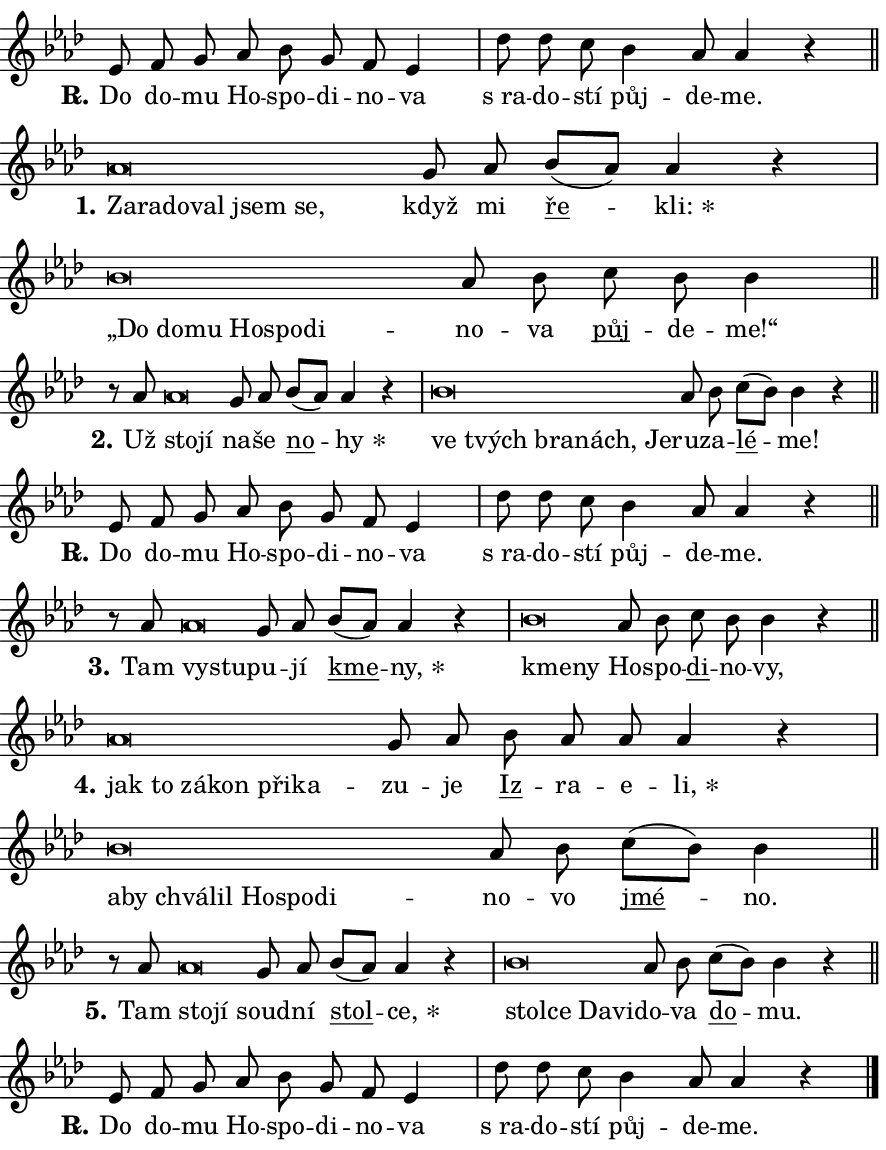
\version "2.24.0"
\header { tagline = "" }
\paper {
  indent = 0\cm
  top-margin = 0\cm
  right-margin = 0.13\cm % to fit lyric hyphens
  bottom-margin = 0\cm
  left-margin = 0\cm
  paper-width = 15\cm
  page-breaking = #ly:one-page-breaking
  system-system-spacing.basic-distance = #11
  score-system-spacing.basic-distance = #11
  ragged-last = ##f
}


%% Author: Thomas Morley
%% https://lists.gnu.org/archive/html/lilypond-user/2020-05/msg00002.html
#(define (line-position grob)
"Returns position of @var[grob} in current system:
   @code{'start}, if at first time-step
   @code{'end}, if at last time-step
   @code{'middle} otherwise
"
  (let* ((col (ly:item-get-column grob))
         (ln (ly:grob-object col 'left-neighbor))
         (rn (ly:grob-object col 'right-neighbor))
         (col-to-check-left (if (ly:grob? ln) ln col))
         (col-to-check-right (if (ly:grob? rn) rn col))
         (break-dir-left
           (and
             (ly:grob-property col-to-check-left 'non-musical #f)
             (ly:item-break-dir col-to-check-left)))
         (break-dir-right
           (and
             (ly:grob-property col-to-check-right 'non-musical #f)
             (ly:item-break-dir col-to-check-right))))
        (cond ((eqv? 1 break-dir-left) 'start)
              ((eqv? -1 break-dir-right) 'end)
              (else 'middle))))

#(define (tranparent-at-line-position vctor)
  (lambda (grob)
  "Relying on @code{line-position} select the relevant enry from @var{vctor}.
Used to determine transparency,"
    (case (line-position grob)
      ((end) (not (vector-ref vctor 0)))
      ((middle) (not (vector-ref vctor 1)))
      ((start) (not (vector-ref vctor 2))))))

noteHeadBreakVisibility =
#(define-music-function (break-visibility)(vector?)
"Makes @code{NoteHead}s transparent relying on @var{break-visibility}"
#{
  \override NoteHead.transparent =
    #(tranparent-at-line-position break-visibility)
#})

#(define delete-ledgers-for-transparent-note-heads
  (lambda (grob)
    "Reads whether a @code{NoteHead} is transparent.
If so this @code{NoteHead} is removed from @code{'note-heads} from
@var{grob}, which is supposed to be @code{LedgerLineSpanner}.
As a result ledgers are not printed for this @code{NoteHead}"
    (let* ((nhds-array (ly:grob-object grob 'note-heads))
           (nhds-list
             (if (ly:grob-array? nhds-array)
                 (ly:grob-array->list nhds-array)
                 '()))
           ;; Relies on the transparent-property being done before
           ;; Staff.LedgerLineSpanner.after-line-breaking is executed.
           ;; This is fragile ...
           (to-keep
             (remove
               (lambda (nhd)
                 (ly:grob-property nhd 'transparent #f))
               nhds-list)))
      ;; TODO find a better method to iterate over grob-arrays, similiar
      ;; to filter/remove etc for lists
      ;; For now rebuilt from scratch
      (set! (ly:grob-object grob 'note-heads)  '())
      (for-each
        (lambda (nhd)
          (ly:pointer-group-interface::add-grob grob 'note-heads nhd))
        to-keep))))

squashNotes = {
  \override NoteHead.X-extent = #'(-0.2 . 0.2)
  \override NoteHead.Y-extent = #'(-0.75 . 0)
  \override NoteHead.stencil =
    #(lambda (grob)
       (let ((pos (ly:grob-property grob 'staff-position)))
         (begin
           (if (< pos -7) (display "ERROR: Lower brevis then expected\n") (display ""))
           (if (<= pos -6) ly:text-interface::print ly:note-head::print))))
}
unSquashNotes = {
  \revert NoteHead.X-extent
  \revert NoteHead.Y-extent
  \revert NoteHead.stencil
}

hideNotes = \noteHeadBreakVisibility #begin-of-line-visible
unHideNotes = \noteHeadBreakVisibility #all-visible

% work-around for resetting accidentals
% https://lilypond.org/doc/v2.23/Documentation/notation/displaying-rhythms#unmetered-music
cadenzaMeasure = {
  \cadenzaOff
  \partial 1024 s1024
  \cadenzaOn
}

#(define-markup-command (accent layout props text) (markup?)
  "Underline accented syllable"
  (interpret-markup layout props
    #{\markup \override #'(offset . 4.3) \underline { #text }#}))

responsum = \markup \concat {
  "R" \hspace #-1.05 \path #0.1 #'((moveto 0 0.07) (lineto 0.9 0.8)) \hspace #0.05 "."
}

spaceSize = #0.6828661417322834 % exact space size for TeX Gyre Schola

\layout {
  \context {
    \Staff
    \remove "Time_signature_engraver"
    \override LedgerLineSpanner.after-line-breaking = #delete-ledgers-for-transparent-note-heads
  }
  \context {
    \Lyrics {
      \override LyricSpace.minimum-distance = \spaceSize
      \override LyricText.font-name = #"TeX Gyre Schola"
      \override LyricText.font-size = 1
      \override StanzaNumber.font-name = #"TeX Gyre Schola Bold"
      \override StanzaNumber.font-size = 1
    }
  }
  \context {
    \Score 
    \override NoteHead.text =
      #(lambda (grob) 
        (let ((pos (ly:grob-property grob 'staff-position)))
          #{\markup {
            \combine
              \halign #-0.55 \raise #(if (= pos -6) 0 0.5) \override #'(thickness . 2) \draw-line #'(3.2 . 0)
              \musicglyph "noteheads.sM1"
          }#}))
  }
}

% magnetic-lyrics.ily
%
%   written by
%     Jean Abou Samra <jean@abou-samra.fr>
%     Werner Lemberg <wl@gnu.org>
%
%   adapted by
%     Jiri Hon <jiri.hon@gmail.com>
%
% Version 2022-Apr-15

% https://www.mail-archive.com/lilypond-user@gnu.org/msg149350.html

#(define (Left_hyphen_pointer_engraver context)
   "Collect syllable-hyphen-syllable occurrences in lyrics and store
them in properties.  This engraver only looks to the left.  For
example, if the lyrics input is @code{foo -- bar}, it does the
following.

@itemize @bullet
@item
Set the @code{text} property of the @code{LyricHyphen} grob between
@q{foo} and @q{bar} to @code{foo}.

@item
Set the @code{left-hyphen} property of the @code{LyricText} grob with
text @q{foo} to the @code{LyricHyphen} grob between @q{foo} and
@q{bar}.
@end itemize

Use this auxiliary engraver in combination with the
@code{lyric-@/text::@/apply-@/magnetic-@/offset!} hook."
   (let ((hyphen #f)
         (text #f))
     (make-engraver
      (acknowledgers
       ((lyric-syllable-interface engraver grob source-engraver)
        (set! text grob)))
      (end-acknowledgers
       ((lyric-hyphen-interface engraver grob source-engraver)
        ;(when (not (grob::has-interface grob 'lyric-space-interface))
          (set! hyphen grob)));)
      ((stop-translation-timestep engraver)
       (when (and text hyphen)
         (ly:grob-set-object! text 'left-hyphen hyphen))
       (set! text #f)
       (set! hyphen #f)))))

#(define (lyric-text::apply-magnetic-offset! grob)
   "If the space between two syllables is less than the value in
property @code{LyricText@/.details@/.squash-threshold}, move the right
syllable to the left so that it gets concatenated with the left
syllable.

Use this function as a hook for
@code{LyricText@/.after-@/line-@/breaking} if the
@code{Left_@/hyphen_@/pointer_@/engraver} is active."
   (let ((hyphen (ly:grob-object grob 'left-hyphen #f)))
     (when hyphen
       (let ((left-text (ly:spanner-bound hyphen LEFT)))
         (when (grob::has-interface left-text 'lyric-syllable-interface)
           (let* ((common (ly:grob-common-refpoint grob left-text X))
                  (this-x-ext (ly:grob-extent grob common X))
                  (left-x-ext
                   (begin
                     ;; Trigger magnetism for left-text.
                     (ly:grob-property left-text 'after-line-breaking)
                     (ly:grob-extent left-text common X)))
                  ;; `delta` is the gap width between two syllables.
                  (delta (- (interval-start this-x-ext)
                            (interval-end left-x-ext)))
                  (details (ly:grob-property grob 'details))
                  (threshold (assoc-get 'squash-threshold details 0.2)))
             (when (< delta threshold)
               (let* (;; We have to manipulate the input text so that
                      ;; ligatures crossing syllable boundaries are not
                      ;; disabled.  For languages based on the Latin
                      ;; script this is essentially a beautification.
                      ;; However, for non-Western scripts it can be a
                      ;; necessity.
                      (lt (ly:grob-property left-text 'text))
                      (rt (ly:grob-property grob 'text))
                      (is-space (grob::has-interface hyphen 'lyric-space-interface))
                      (space (if is-space " " ""))
                      (extra-delta (if is-space spaceSize 0))
                      ;; Append new syllable.
                      (ltrt-space (if (and (string? lt) (string? rt))
                                (string-append lt space rt)
                                (make-concat-markup (list lt space rt))))
                      ;; Right-align `ltrt` to the right side.
                      (ltrt-space-markup (grob-interpret-markup
                               grob
                               (make-translate-markup
                                (cons (interval-length this-x-ext) 0)
                                (make-right-align-markup ltrt-space)))))
                 (begin
                   ;; Don't print `left-text`.
                   (ly:grob-set-property! left-text 'stencil #f)
                   ;; Set text and stencil (which holds all collected
                   ;; syllables so far) and shift it to the left.
                   (ly:grob-set-property! grob 'text ltrt-space)
                   (ly:grob-set-property! grob 'stencil ltrt-space-markup)
                   (ly:grob-translate-axis! grob (- (- delta extra-delta)) X))))))))))


#(define (lyric-hyphen::displace-bounds-first grob)
   ;; Make very sure this callback isn't triggered too early.
   (let ((left (ly:spanner-bound grob LEFT))
         (right (ly:spanner-bound grob RIGHT)))
     (ly:grob-property left 'after-line-breaking)
     (ly:grob-property right 'after-line-breaking)
     (ly:lyric-hyphen::print grob)))

squashThreshold = #0.4

\layout {
  \context {
    \Lyrics
    \consists #Left_hyphen_pointer_engraver
    \override LyricText.after-line-breaking =
      #lyric-text::apply-magnetic-offset!
    \override LyricHyphen.stencil = #lyric-hyphen::displace-bounds-first
    \override LyricText.details.squash-threshold = \squashThreshold
    \override LyricHyphen.minimum-distance = 0
    \override LyricHyphen.minimum-length = \squashThreshold
  }
}

squashText = \override LyricText.details.squash-threshold = 9999
unSquashText = \override LyricText.details.squash-threshold = \squashThreshold

leftText = \override LyricText.self-alignment-X = #LEFT
unLeftText = \revert LyricText.self-alignment-X

starOffset = #(lambda (grob) 
                (let ((x_offset (ly:self-alignment-interface::aligned-on-x-parent grob)))
                  (if (= x_offset 0) 0 (+ x_offset 1.2))))

star = #(define-music-function (syllable)(string?)
"Append star separator at the end of a syllable"
#{
  \once \override LyricText.X-offset = #starOffset
  \lyricmode { \markup {
    #syllable
    \override #'((font-name . "TeX Gyre Schola Bold")) \hspace #0.2 \lower #0.65 \larger "*"
  } }
#})

starAccent = #(define-music-function (syllable)(string?)
"Append star separator at the end of a syllable and make accent"
#{
  \once \override LyricText.X-offset = #starOffset
  \lyricmode { \markup {
    \accent #syllable
    \override #'((font-name . "TeX Gyre Schola Bold")) \hspace #0.2 \lower #0.65 \larger "*"
  } }
#})

breath = #(define-music-function (syllable)(string?)
"Append breathing indicator at the end of a syllable"
#{
  \lyricmode { \markup { #syllable "+" } }
#})

optionalBreath = #(define-music-function (syllable)(string?)
"Append optional breathing indicator at the end of a syllable"
#{
  \lyricmode { \markup { #syllable "(+)" } }
#})


\score {
    <<
        \new Voice = "melody" { \cadenzaOn \key as \major \relative { es'8 f g as bes g f es4 \cadenzaMeasure \bar "|" des'8 des c \bar "" bes4 as8 as4 r \cadenzaMeasure \bar "||" \break } }
        \new Lyrics \lyricsto "melody" { \lyricmode { \set stanza = \responsum
Do do -- mu Ho -- spo -- di -- no -- va "s ra" -- do -- stí půj -- de -- me. } }
    >>
    \layout {}
}

\score {
    <<
        \new Voice = "melody" { \cadenzaOn \key as \major \relative { \squashNotes as'\breve*1/16 \hideNotes \breve*1/16 \bar "" \breve*1/16 \bar "" \breve*1/16 \bar "" \breve*1/16 \breve*1/16 \bar "" \unHideNotes \unSquashNotes g8 as \bar "" bes[( as)] as4 r \cadenzaMeasure \bar "|" \squashNotes bes\breve*1/16 \hideNotes \breve*1/16 \bar "" \breve*1/16 \bar "" \breve*1/16 \bar "" \breve*1/16 \breve*1/16 \bar "" \unHideNotes \unSquashNotes as8 bes \bar "" c bes bes4 \cadenzaMeasure \bar "||" \break } }
        \new Lyrics \lyricsto "melody" { \lyricmode { \set stanza = "1."
\leftText Za -- \squashText ra -- do -- val jsem se, \unLeftText \unSquashText když mi \markup \accent ře -- \star kli: \leftText „Do \squashText do -- mu Ho -- spo -- di -- \unLeftText \unSquashText no -- va \markup \accent půj -- de -- me!“ } }
    >>
    \layout {}
}

\score {
    <<
        \new Voice = "melody" { \cadenzaOn \key as \major \relative { r8 as'8 \squashNotes as\breve*1/16 \hideNotes \breve*1/16 \bar "" \unHideNotes \unSquashNotes g8 as \bar "" bes[( as)] as4 r \cadenzaMeasure \bar "|" \squashNotes bes\breve*1/16 \hideNotes \breve*1/16 \bar "" \breve*1/16 \bar "" \breve*1/16 \breve*1/16 \bar "" \unHideNotes \unSquashNotes as8 bes \bar "" c[( bes)] bes4 r \cadenzaMeasure \bar "||" \break } }
        \new Lyrics \lyricsto "melody" { \lyricmode { \set stanza = "2."
Už \leftText sto -- \squashText jí \unLeftText \unSquashText na -- še \markup \accent no -- \star hy \leftText ve \squashText tvých bra -- nách, Je -- \unLeftText \unSquashText ru -- za -- \markup \accent lé -- me! } }
    >>
    \layout {}
}

\score {
    <<
        \new Voice = "melody" { \cadenzaOn \key as \major \relative { es'8 f g as bes g f es4 \cadenzaMeasure \bar "|" des'8 des c \bar "" bes4 as8 as4 r \cadenzaMeasure \bar "||" \break } }
        \new Lyrics \lyricsto "melody" { \lyricmode { \set stanza = \responsum
Do do -- mu Ho -- spo -- di -- no -- va "s ra" -- do -- stí půj -- de -- me. } }
    >>
    \layout {}
}

\score {
    <<
        \new Voice = "melody" { \cadenzaOn \key as \major \relative { r8 as'8 \squashNotes as\breve*1/16 \hideNotes \breve*1/16 \bar "" \unHideNotes \unSquashNotes g8 as \bar "" bes[( as)] as4 r \cadenzaMeasure \bar "|" \squashNotes bes\breve*1/16 \hideNotes \breve*1/16 \bar "" \unHideNotes \unSquashNotes as8 bes \bar "" c bes bes4 r \cadenzaMeasure \bar "||" \break } }
        \new Lyrics \lyricsto "melody" { \lyricmode { \set stanza = "3."
Tam \leftText vy -- \squashText stu -- \unLeftText \unSquashText pu -- jí \markup \accent kme -- \star ny, \leftText kme -- \squashText ny \unLeftText \unSquashText Ho -- spo -- \markup \accent di -- no -- vy, } }
    >>
    \layout {}
}

\score {
    <<
        \new Voice = "melody" { \cadenzaOn \key as \major \relative { \squashNotes as'\breve*1/16 \hideNotes \breve*1/16 \bar "" \breve*1/16 \bar "" \breve*1/16 \bar "" \breve*1/16 \breve*1/16 \bar "" \unHideNotes \unSquashNotes g8 as \bar "" bes as as as4 r \cadenzaMeasure \bar "|" \squashNotes bes\breve*1/16 \hideNotes \breve*1/16 \bar "" \breve*1/16 \bar "" \breve*1/16 \bar "" \breve*1/16 \bar "" \breve*1/16 \breve*1/16 \bar "" \unHideNotes \unSquashNotes as8 bes \bar "" c[( bes)] bes4 \cadenzaMeasure \bar "||" \break } }
        \new Lyrics \lyricsto "melody" { \lyricmode { \set stanza = "4."
\leftText jak \squashText to zá -- kon při -- ka -- \unLeftText \unSquashText zu -- je \markup \accent Iz -- ra -- e -- \star li, \leftText a -- \squashText by chvá -- lil Ho -- spo -- di -- \unLeftText \unSquashText no -- vo \markup \accent jmé -- no. } }
    >>
    \layout {}
}

\score {
    <<
        \new Voice = "melody" { \cadenzaOn \key as \major \relative { r8 as'8 \squashNotes as\breve*1/16 \hideNotes \breve*1/16 \bar "" \unHideNotes \unSquashNotes g8 as \bar "" bes[( as)] as4 r \cadenzaMeasure \bar "|" \squashNotes bes\breve*1/16 \hideNotes \breve*1/16 \bar "" \breve*1/16 \breve*1/16 \bar "" \unHideNotes \unSquashNotes as8 bes \bar "" c[( bes)] bes4 r \cadenzaMeasure \bar "||" \break } }
        \new Lyrics \lyricsto "melody" { \lyricmode { \set stanza = "5."
Tam \leftText sto -- \squashText jí \unLeftText \unSquashText soud -- ní \markup \accent stol -- \star ce, \leftText stol -- \squashText ce Da -- vi -- \unLeftText \unSquashText do -- va \markup \accent do -- mu. } }
    >>
    \layout {}
}

\score {
    <<
        \new Voice = "melody" { \cadenzaOn \key as \major \relative { es'8 f g as bes g f es4 \cadenzaMeasure \bar "|" des'8 des c \bar "" bes4 as8 as4 r \cadenzaMeasure \bar "||" \break } \bar "|." }
        \new Lyrics \lyricsto "melody" { \lyricmode { \set stanza = \responsum
Do do -- mu Ho -- spo -- di -- no -- va "s ra" -- do -- stí půj -- de -- me. } }
    >>
    \layout {}
}
